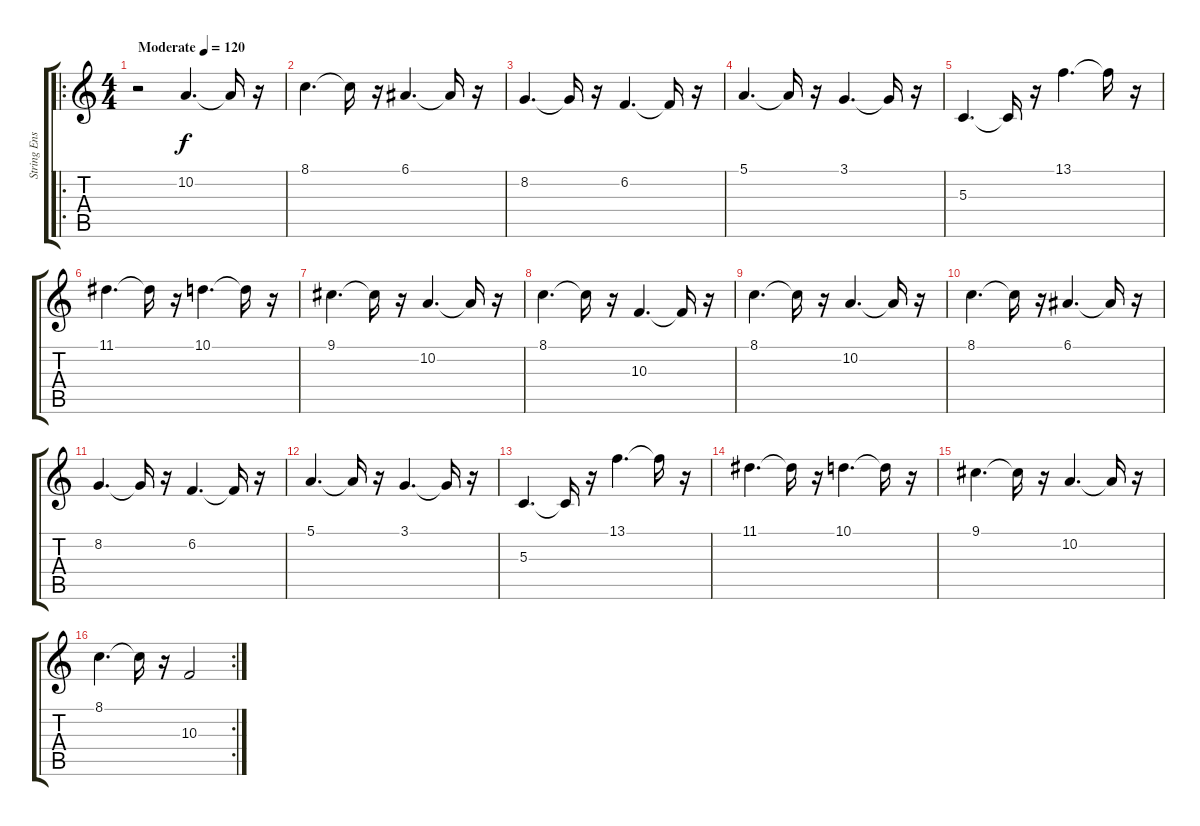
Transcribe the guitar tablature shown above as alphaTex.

\track ("String Ensemble" "String Ens") {instrument stringensemble2}
\staff {score tabs}
\tuning (E4 B3 G3 D3 A2 E2) {hide}
\ro
\ts (4 4)
\tempo (120 "Moderate")
\tempo 201
\tempo (120 "Moderate")
\clef g2
\ks c
r.2{dy f instrument stringensemble2} 10.2.4{d} 10.2{t}.16 r.16 |
8.1.4{d} 8.1{t}.16 r.16 6.1.4{d} 6.1{t}.16 r.16 |
8.2.4{d} 8.2{t}.16 r.16 6.2.4{d} 6.2{t}.16 r.16 |
5.1.4{d} 5.1{t}.16 r.16 3.1.4{d} 3.1{t}.16 r.16 |
5.3.4{d} 5.3{t}.16 r.16 13.1.4{d} 13.1{t}.16 r.16 |
11.1.4{d} 11.1{t}.16 r.16 10.1.4{d} 10.1{t}.16 r.16 |
9.1.4{d} 9.1{t}.16 r.16 10.2.4{d} 10.2{t}.16 r.16 |
8.1.4{d} 8.1{t}.16 r.16 10.3.4{d} 10.3{t}.16 r.16 |
8.1.4{d} 8.1{t}.16 r.16 10.2.4{d} 10.2{t}.16 r.16 |
8.1.4{d} 8.1{t}.16 r.16 6.1.4{d} 6.1{t}.16 r.16 |
8.2.4{d} 8.2{t}.16 r.16 6.2.4{d} 6.2{t}.16 r.16 |
5.1.4{d} 5.1{t}.16 r.16 3.1.4{d} 3.1{t}.16 r.16 |
5.3.4{d} 5.3{t}.16 r.16 13.1.4{d} 13.1{t}.16 r.16 |
11.1.4{d} 11.1{t}.16 r.16 10.1.4{d} 10.1{t}.16 r.16 |
9.1.4{d} 9.1{t}.16 r.16 10.2.4{d} 10.2{t}.16 r.16 |
\rc 2
8.1.4{d} 8.1{t}.16 r.16 10.3.2
